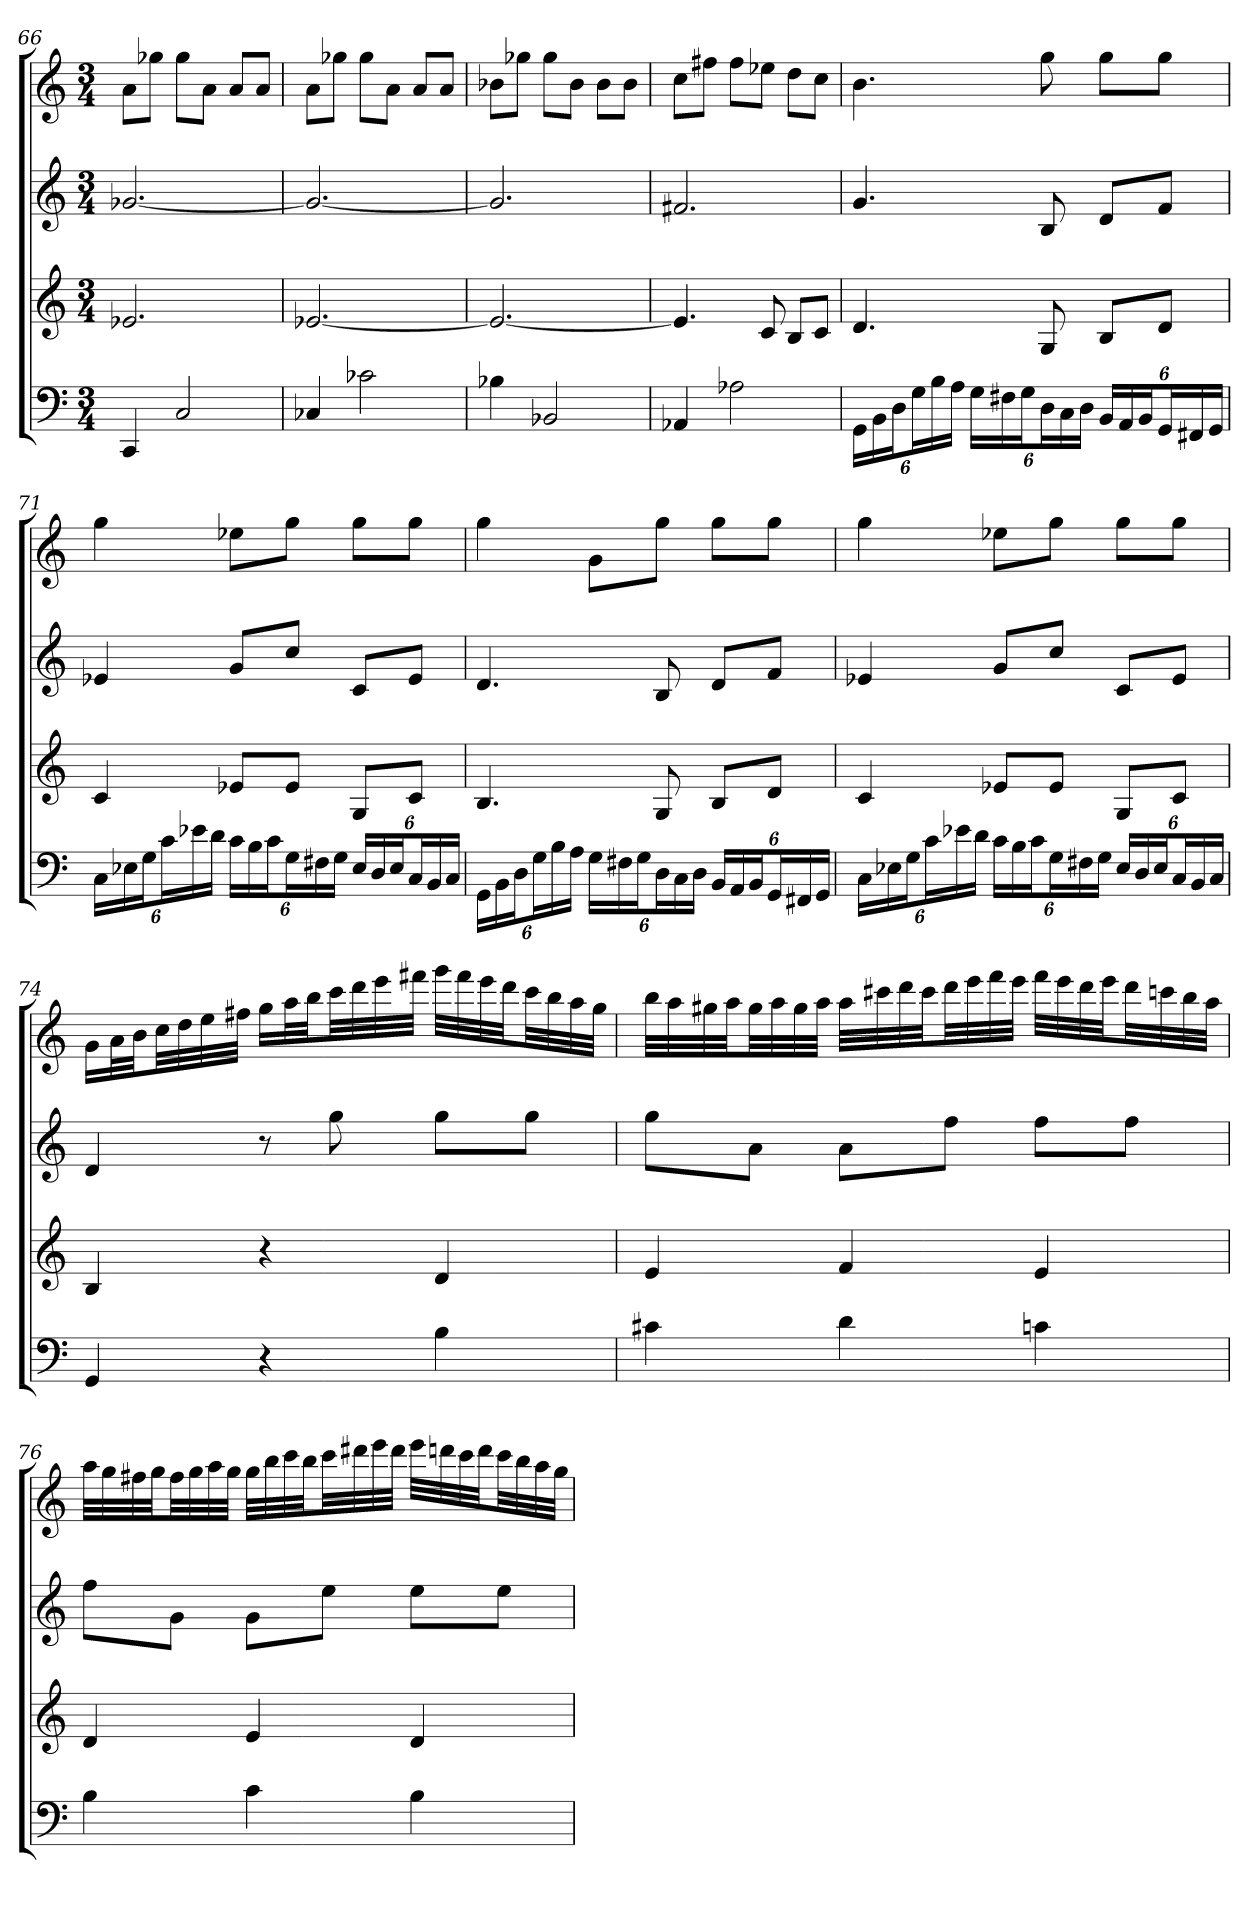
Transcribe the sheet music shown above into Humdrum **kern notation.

**kern	**kern	**kern	**kern
*part4	*part3	*part2	*part1
*staff4	*staff3	*staff2	*staff1
*k[]	*k[]	*k[]	*k[]
*C:	*C:	*C:	*C:
*M3/4	*M3/4	*M3/4	*M3/4
=66	=66	=66	=66
4CC	2.e-X	[2.g-X	8aL
.	.	.	8gg-XJ
2C	.	.	8gg-L
.	.	.	8aJ
.	.	.	8aL
.	.	.	8aJ
=67	=67	=67	=67
4C-X	[2.e-X	2.g-_	8aL
.	.	.	8gg-XJ
2c-X	.	.	8gg-L
.	.	.	8aJ
.	.	.	8aL
.	.	.	8aJ
=68	=68	=68	=68
4B-X	2.e-_	2.g-]	8b-XL
.	.	.	8gg-XJ
2BB-X	.	.	8gg-L
.	.	.	8b-J
.	.	.	8b-L
.	.	.	8b-J
=69	=69	=69	=69
4AA-X	4.e-]	2.f#X	8ccL
.	.	.	8ff#XJ
2A-X	.	.	8ff#L
.	8c	.	8ee-XJ
.	8BL	.	8ddL
.	8cJ	.	8ccJ
=70	=70	=70	=70
24GGLL	4.d	4.g	4.b
24BB	.	.	.
24DJ	.	.	.
24GL	.	.	.
24B	.	.	.
24AJJ	.	.	.
24GLL	.	.	.
24F#X	.	.	.
24GJ	.	.	.
24DL	8G	8B	8gg
24C	.	.	.
24DJJ	.	.	.
24BBLL	8BL	8dL	8ggL
24AA	.	.	.
24BBJ	.	.	.
24GGL	8dJ	8fJ	8ggJ
24FF#X	.	.	.
24GGJJ	.	.	.
=71	=71	=71	=71
24CLL	4c	4e-X	4gg
24E-X	.	.	.
24GJ	.	.	.
24cL	.	.	.
24e-X	.	.	.
24dJJ	.	.	.
24cLL	8e-XL	8gL	8ee-XL
24B	.	.	.
24cJ	.	.	.
24GL	8e-J	8ccJ	8ggJ
24F#X	.	.	.
24GJJ	.	.	.
24E-LL	8GL	8cL	8ggL
24D	.	.	.
24E-J	.	.	.
24CL	8cJ	8e-J	8ggJ
24BB	.	.	.
24CJJ	.	.	.
=72	=72	=72	=72
24GGLL	4.B	4.d	4gg
24BB	.	.	.
24DJ	.	.	.
24GL	.	.	.
24B	.	.	.
24AJJ	.	.	.
24GLL	.	.	8gL
24F#X	.	.	.
24GJ	.	.	.
24DL	8G	8B	8ggJ
24C	.	.	.
24DJJ	.	.	.
24BBLL	8BL	8dL	8ggL
24AA	.	.	.
24BBJ	.	.	.
24GGL	8dJ	8fJ	8ggJ
24FF#X	.	.	.
24GGJJ	.	.	.
=73	=73	=73	=73
24CLL	4c	4e-X	4gg
24E-X	.	.	.
24GJ	.	.	.
24cL	.	.	.
24e-X	.	.	.
24dJJ	.	.	.
24cLL	8e-XL	8gL	8ee-XL
24B	.	.	.
24cJ	.	.	.
24GL	8e-J	8ccJ	8ggJ
24F#X	.	.	.
24GJJ	.	.	.
24E-LL	8GL	8cL	8ggL
24D	.	.	.
24E-J	.	.	.
24CL	8cJ	8e-J	8ggJ
24BB	.	.	.
24CJJ	.	.	.
=74	=74	=74	=74
4GG	4B	4d	16gLL
.	.	.	32aL
.	.	.	32bJJ
.	.	.	32ccLL
.	.	.	32dd
.	.	.	32ee
.	.	.	32ff#XJJJ
4r	4r	8r	16ggLL
.	.	.	32aaL
.	.	.	32bbJJ
.	.	8gg	32cccLL
.	.	.	32ddd
.	.	.	32eee
.	.	.	32fff#XJJJ
4B	4d	8ggL	32gggLLL
.	.	.	32fff#
.	.	.	32eee
.	.	.	32dddJJ
.	.	8ggJ	32cccLL
.	.	.	32bb
.	.	.	32aa
.	.	.	32ggJJJ
=75	=75	=75	=75
4c#X	4e	8ggL	32bbLLL
.	.	.	32aa
.	.	.	32gg#X
.	.	.	32aaJJ
.	.	8aJ	32gg#LL
.	.	.	32aa
.	.	.	32gg#
.	.	.	32aaJJJ
4d	4f	8aL	32aaLLL
.	.	.	32ccc#X
.	.	.	32ddd
.	.	.	32ccc#JJ
.	.	8ffJ	32dddLL
.	.	.	32eee
.	.	.	32fff
.	.	.	32eeeJJJ
4cn	4e	8ffL	32fffLLL
.	.	.	32eee
.	.	.	32ddd
.	.	.	32eeeJJ
.	.	8ffJ	32dddLL
.	.	.	32cccn
.	.	.	32bb
.	.	.	32aaJJJ
=76	=76	=76	=76
4B	4d	8ffL	32aaLLL
.	.	.	32gg
.	.	.	32ff#X
.	.	.	32ggJJ
.	.	8gJ	32ff#LL
.	.	.	32gg
.	.	.	32aa
.	.	.	32ggJJJ
4c	4e	8gL	32ggLLL
.	.	.	32bb
.	.	.	32ccc
.	.	.	32bbJJ
.	.	8eeJ	32cccLL
.	.	.	32ddd#X
.	.	.	32eee
.	.	.	32ddd#JJJ
4B	4d	8eeL	32eeeLLL
.	.	.	32dddn
.	.	.	32ccc
.	.	.	32dddJJ
.	.	8eeJ	32cccLL
.	.	.	32bb
.	.	.	32aa
.	.	.	32ggJJJ
=	=	=	=
*-	*-	*-	*-
